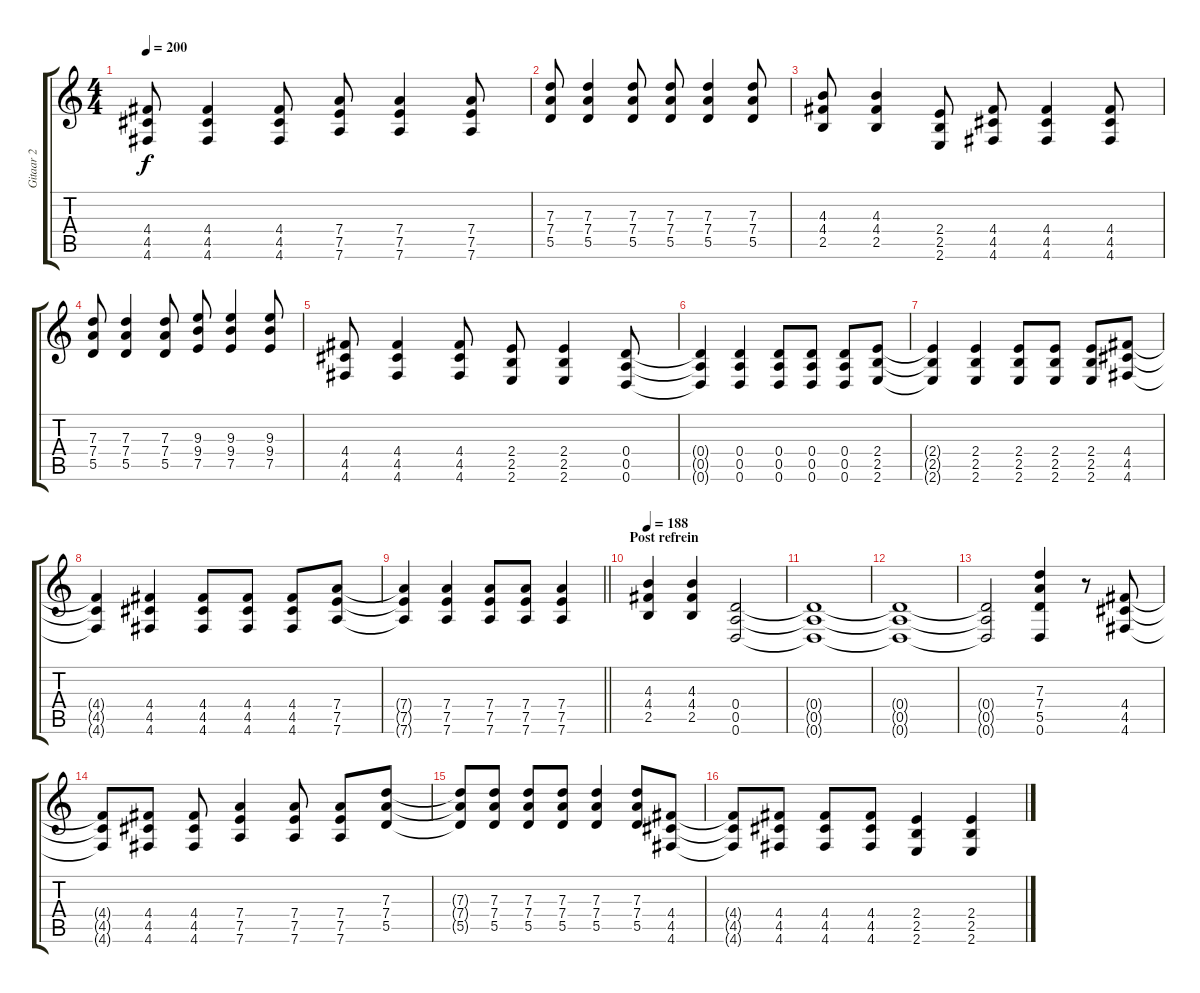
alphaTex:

\track ("Gitaar 2" "Gitaar 2") {instrument distortionguitar}
\staff {score tabs}
\tuning (E4 B3 G3 D3 A2 D2) {hide}
\ts (4 4)
\tempo 200
\clef g2
\ks c
(4.4 4.5 4.6).8{dy f} (4.4 4.5 4.6).4 (4.4 4.5 4.6).8 (7.4 7.5 7.6).8 (7.4 7.5 7.6).4 (7.4 7.5 7.6).8 |
(7.3 7.4 5.5).8 (7.3 7.4 5.5).4 (7.3 7.4 5.5).8 (7.3 7.4 5.5).8 (7.3 7.4 5.5).4 (7.3 7.4 5.5).8 |
(4.3 4.4 2.5).8 (4.3 4.4 2.5).4 (2.4 2.5 2.6).8 (4.4 4.5 4.6).8 (4.4 4.5 4.6).4 (4.4 4.5 4.6).8 |
(7.3 7.4 5.5).8 (7.3 7.4 5.5).4 (7.3 7.4 5.5).8 (9.3 9.4 7.5).8 (9.3 9.4 7.5).4 (9.3 9.4 7.5).8 |
(4.4 4.5 4.6).8 (4.4 4.5 4.6).4 (4.4 4.5 4.6).8 (2.4 2.5 2.6).8 (2.4 2.5 2.6).4 (0.4 0.5 0.6).8 |
(0.4{t} 0.5{t} 0.6{t}).4 (0.4 0.5 0.6).4 (0.4 0.5 0.6).8 (0.4 0.5 0.6).8 (0.4 0.5 0.6).8 (2.4 2.5 2.6).8 |
(2.4{t} 2.5{t} 2.6{t}).4 (2.4 2.5 2.6).4 (2.4 2.5 2.6).8 (2.4 2.5 2.6).8 (2.4 2.5 2.6).8 (4.4 4.5 4.6).8 |
(4.4{t} 4.5{t} 4.6{t}).4 (4.4 4.5 4.6).4 (4.4 4.5 4.6).8 (4.4 4.5 4.6).8 (4.4 4.5 4.6).8 (7.4 7.5 7.6).8 |
\barLineRight lightlight
(7.4{t} 7.5{t} 7.6{t}).4 (7.4 7.5 7.6).4 (7.4 7.5 7.6).8 (7.4 7.5 7.6).8 (7.4 7.5 7.6).4 |
\section ("" "Post refrein")
\tempo 188
(4.3 4.4 2.5).4 (4.3 4.4 2.5).4 (0.4 0.5 0.6).2 |
(0.4{t} 0.5{t} 0.6{t}).1 |
(0.4{t} 0.5{t} 0.6{t}).1 |
(0.4{t} 0.5{t} 0.6{t}).2 (7.3 7.4 5.5 0.6).4 r.8 (4.4 4.5 4.6).8 |
(4.4{t} 4.5{t} 4.6{t}).8 (4.4 4.5 4.6).8 (4.4 4.5 4.6).8 (7.4 7.5 7.6).4 (7.4 7.5 7.6).8 (7.4 7.5 7.6).8 (7.3 7.4 5.5).8 |
(7.3{t} 7.4{t} 5.5{t}).8 (7.3 7.4 5.5).8 (7.3 7.4 5.5).8 (7.3 7.4 5.5).8 (7.3 7.4 5.5).4 (7.3 7.4 5.5).8 (4.4 4.5 4.6).8 |
(4.4{t} 4.5{t} 4.6{t}).8 (4.4 4.5 4.6).8 (4.4 4.5 4.6).8 (4.4 4.5 4.6).8 (2.4 2.5 2.6).4 (2.4 2.5 2.6).4
